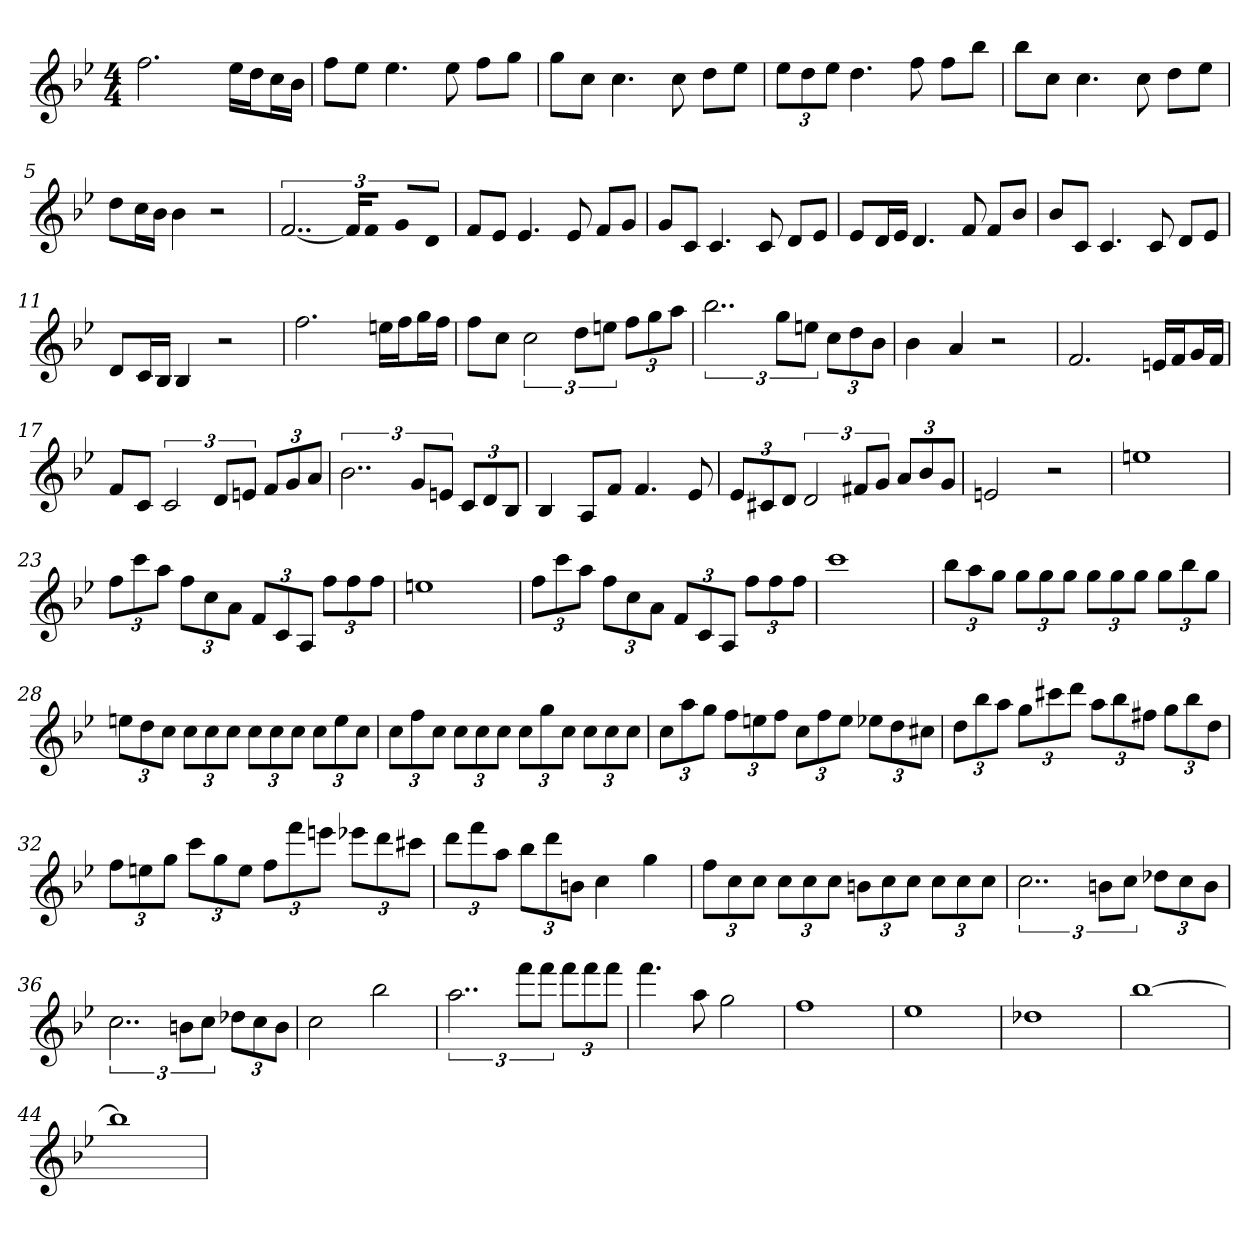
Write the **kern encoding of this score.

**kern
*part1
*staff1
*k[b-e-]
*B-:
*M4/4
=
2.ff
16ee-LL
16ddJ
16ccL
16b-JJ
=1
8ffL
8ee-J
4.ee-
8ee-
8ffL
8ggJ
=2
8ggL
8ccJ
4.cc
8cc
8ddL
8ee-J
=3
12ee-L
12dd
12ee-J
4.dd
8ff
8ffL
8bb-J
=4
8bb-L
8ccJ
4.cc
8cc
8ddL
8ee-J
=5
8ddL
16ccL
16b-JJ
4b-
2r
=6
[3..f
24fKL]
8fJ
8gL
8dJ
=7
8fL
8e-J
4.e-
8e-
8fL
8gJ
=8
8gL
8cJ
4.c
8c
8dL
8e-J
=9
8e-L
16dL
16e-JJ
4.d
8f
8fL
8b-J
=10
8b-L
8cJ
4.c
8c
8dL
8e-J
=11
8dL
16cL
16B-JJ
4B-
2r
=12
2.ff
16eenLL
16ffJ
16ggL
16ffJJ
=13
8ffL
8ccJ
3cc
12ddL
12eenJ
12ffL
12gg
12aaJ
=14
3..bb-
12ggL
12eenJ
12ccL
12dd
12b-J
=15
4b-
4a
2r
=16
2.f
16enLL
16fJ
16gL
16fJJ
=17
8fL
8cJ
3c
12dL
12enJ
12fL
12g
12aJ
=18
3..b-
12gL
12enJ
12cL
12d
12B-J
=19
4B-
8AL
8fJ
4.f
8e-
=20
12e-L
12c#X
12dJ
3d
12f#XL
12gJ
12aL
12b-
12gJ
=21
2en
2r
=22
1een
=23
12ffL
12ccc
12aaJ
12ffL
12cc
12aJ
12fL
12c
12AJ
12ffL
12ff
12ffJ
=24
1een
=25
12ffL
12ccc
12aaJ
12ffL
12cc
12aJ
12fL
12c
12AJ
12ffL
12ff
12ffJ
=26
1ccc
=27
12bb-L
12aa
12ggJ
12ggL
12gg
12ggJ
12ggL
12gg
12ggJ
12ggL
12bb-
12ggJ
=28
12eenL
12dd
12ccJ
12ccL
12cc
12ccJ
12ccL
12cc
12ccJ
12ccL
12ee
12ccJ
=29
12ccL
12ff
12ccJ
12ccL
12cc
12ccJ
12ccL
12gg
12ccJ
12ccL
12cc
12ccJ
=30
12ccL
12aa
12ggJ
12ffL
12een
12ffJ
12ccL
12ff
12eeJ
12ee-XL
12dd
12cc#XJ
=31
12ddL
12bb-
12aaJ
12ggL
12ccc#X
12dddJ
12aaL
12bb-
12ff#XJ
12ggL
12bb-
12ddJ
=32
12ffL
12een
12ggJ
12cccL
12gg
12eeJ
12ffL
12fff
12eeenJ
12eee-XL
12ddd
12ccc#XJ
=33
12dddL
12fff
12aaJ
12bb-L
12ddd
12bnJ
4cc
4gg
=34
12ffL
12cc
12ccJ
12ccL
12cc
12ccJ
12bnL
12cc
12ccJ
12ccL
12cc
12ccJ
=35
3..cc
12bnL
12ccJ
12dd-XL
12cc
12bJ
=36
3..cc
12bnL
12ccJ
12dd-XL
12cc
12bJ
=37
2cc
2bb-
=38
3..aa
12fffL
12fffJ
12fffL
12fff
12fffJ
=39
4.fff
8aa
2gg
=40
1ff
=41
1ee-
=42
1dd-X
=43
[1bb-
=44
1bb-]
=
*-
